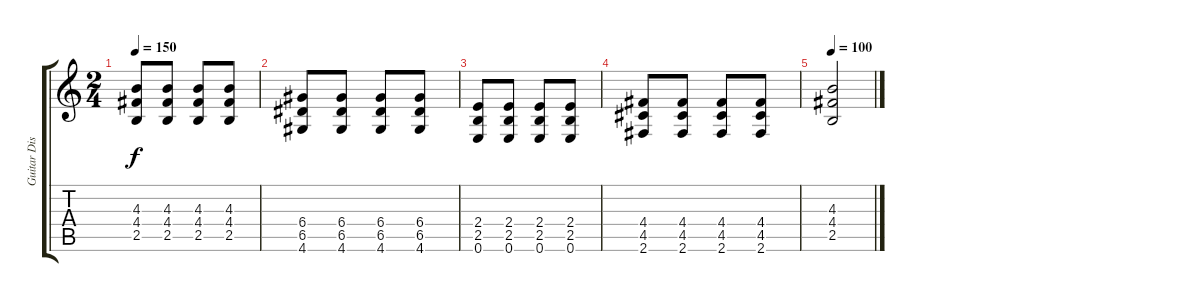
\track ("Guitar Distor" "Guitar Dis") {instrument overdrivenguitar}
\staff {score tabs}
\tuning (E4 B3 G3 D3 A2 E2) {hide}
\ts (2 4)
\tempo 150
\clef g2
\ks c
(4.3 4.4 2.5).8{dy f} (4.3 4.4 2.5).8 (4.3 4.4 2.5).8 (4.3 4.4 2.5).8 |
(6.4 6.5 4.6).8 (6.4 6.5 4.6).8 (6.4 6.5 4.6).8 (6.4 6.5 4.6).8 |
(2.4 2.5 0.6).8 (2.4 2.5 0.6).8 (2.4 2.5 0.6).8 (2.4 2.5 0.6).8 |
(4.4 4.5 2.6).8 (4.4 4.5 2.6).8 (4.4 4.5 2.6).8 (4.4 4.5 2.6).8 |
\tempo 100
(4.3 4.4 2.5).2
